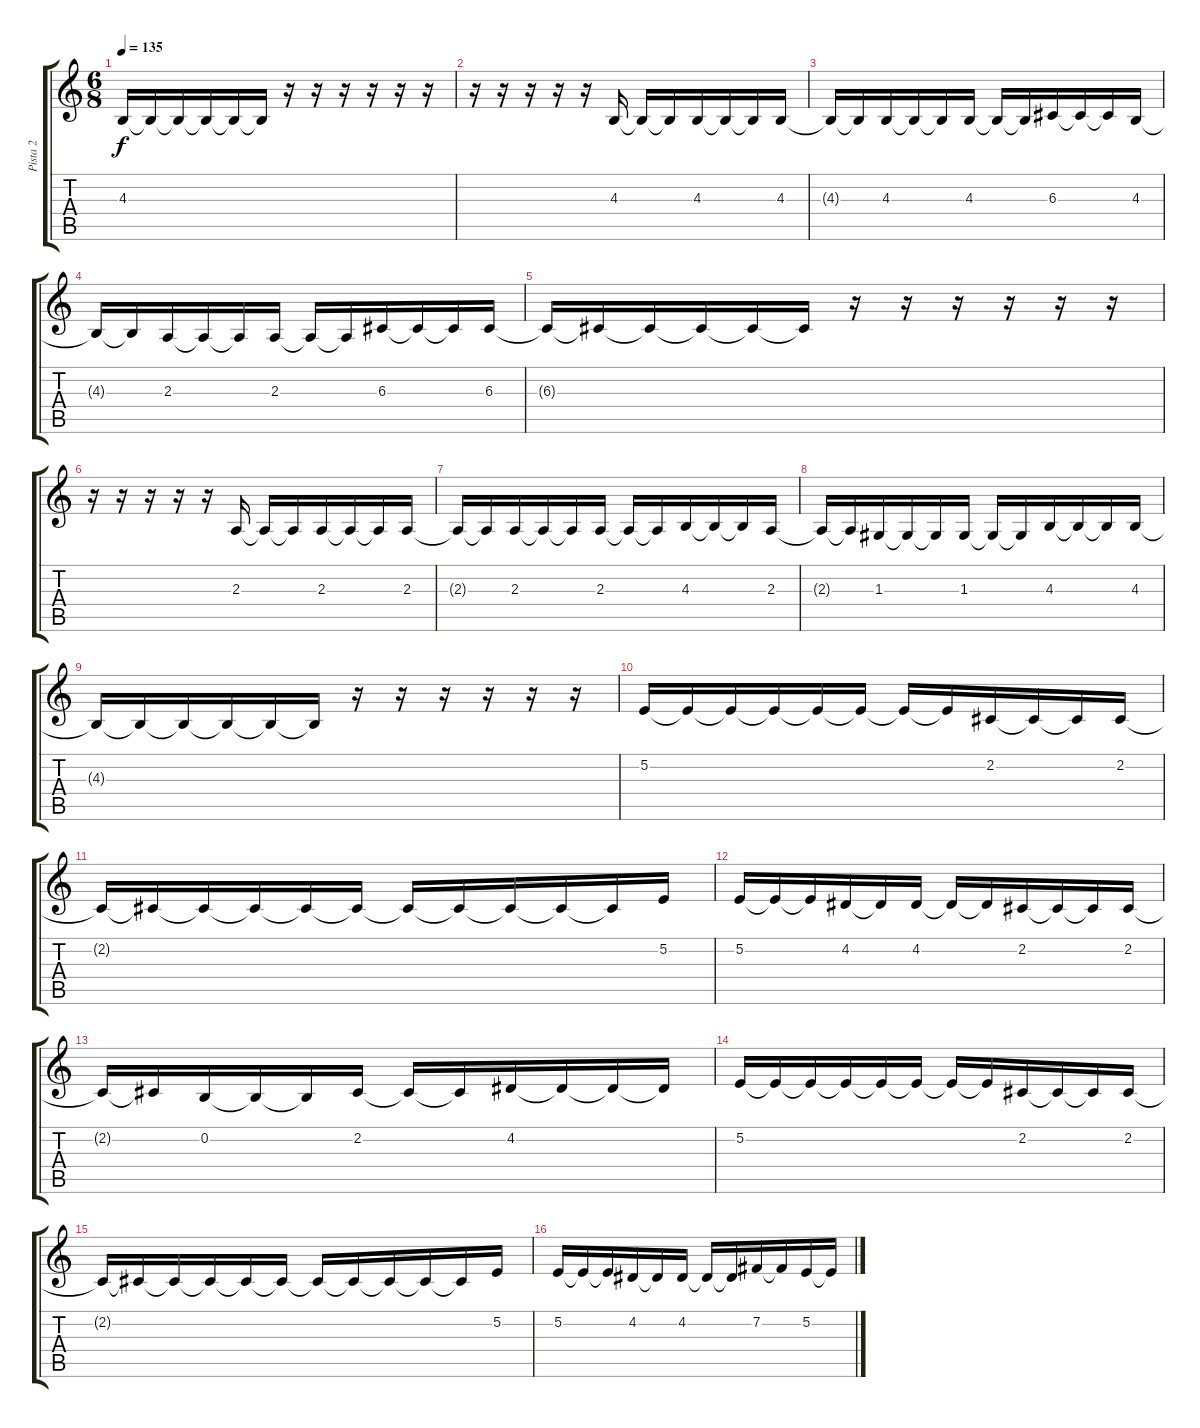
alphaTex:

\track ("Pista 2" "Pista 2") {instrument lead6voice}
\staff {score tabs}
\tuning (E4 B3 G3 D3 A2 E2) {hide}
\ts (6 8)
\tempo 135
\clef g2
\ks c
4.3{t}.16{dy f} 4.3{t}.16 4.3{t}.16 4.3{t}.16 4.3{t}.16 4.3{t}.16 r.16 r.16 r.16 r.16 r.16 r.16 |
r.16 r.16 r.16 r.16 r.16 4.3.16 4.3{t}.16 4.3{t}.16 4.3.16 4.3{t}.16 4.3{t}.16 4.3.16 |
4.3{t}.16 4.3{t}.16 4.3.16 4.3{t}.16 4.3{t}.16 4.3.16 4.3{t}.16 4.3{t}.16 6.3.16 6.3{t}.16 6.3{t}.16 4.3.16 |
4.3{t}.16 4.3{t}.16 2.3.16 2.3{t}.16 2.3{t}.16 2.3.16 2.3{t}.16 2.3{t}.16 6.3.16 6.3{t}.16 6.3{t}.16 6.3.16 |
6.3{t}.16 6.3{t}.16 6.3{t}.16 6.3{t}.16 6.3{t}.16 6.3{t}.16 r.16 r.16 r.16 r.16 r.16 r.16 |
r.16 r.16 r.16 r.16 r.16 2.3.16 2.3{t}.16 2.3{t}.16 2.3.16 2.3{t}.16 2.3{t}.16 2.3.16 |
2.3{t}.16 2.3{t}.16 2.3.16 2.3{t}.16 2.3{t}.16 2.3.16 2.3{t}.16 2.3{t}.16 4.3.16 4.3{t}.16 4.3{t}.16 2.3.16 |
2.3{t}.16 2.3{t}.16 1.3.16 1.3{t}.16 1.3{t}.16 1.3.16 1.3{t}.16 1.3{t}.16 4.3.16 4.3{t}.16 4.3{t}.16 4.3.16 |
4.3{t}.16 4.3{t}.16 4.3{t}.16 4.3{t}.16 4.3{t}.16 4.3{t}.16 r.16 r.16 r.16 r.16 r.16 r.16 |
5.2.16 5.2{t}.16 5.2{t}.16 5.2{t}.16 5.2{t}.16 5.2{t}.16 5.2{t}.16 5.2{t}.16 2.2.16 2.2{t}.16 2.2{t}.16 2.2.16 |
2.2{t}.16 2.2{t}.16 2.2{t}.16 2.2{t}.16 2.2{t}.16 2.2{t}.16 2.2{t}.16 2.2{t}.16 2.2{t}.16 2.2{t}.16 2.2{t}.16 5.2.16 |
5.2.16 5.2{t}.16 5.2{t}.16 4.2.16 4.2{t}.16 4.2.16 4.2{t}.16 4.2{t}.16 2.2.16 2.2{t}.16 2.2{t}.16 2.2.16 |
2.2{t}.16 2.2{t}.16 0.2.16 0.2{t}.16 0.2{t}.16 2.2.16 2.2{t}.16 2.2{t}.16 4.2.16 4.2{t}.16 4.2{t}.16 4.2{t}.16 |
5.2.16 5.2{t}.16 5.2{t}.16 5.2{t}.16 5.2{t}.16 5.2{t}.16 5.2{t}.16 5.2{t}.16 2.2.16 2.2{t}.16 2.2{t}.16 2.2.16 |
2.2{t}.16 2.2{t}.16 2.2{t}.16 2.2{t}.16 2.2{t}.16 2.2{t}.16 2.2{t}.16 2.2{t}.16 2.2{t}.16 2.2{t}.16 2.2{t}.16 5.2.16 |
5.2.16 5.2{t}.16 5.2{t}.16 4.2.16 4.2{t}.16 4.2.16 4.2{t}.16 4.2{t}.16 7.2.16 7.2{t}.16 5.2.16 5.2{t}.16
